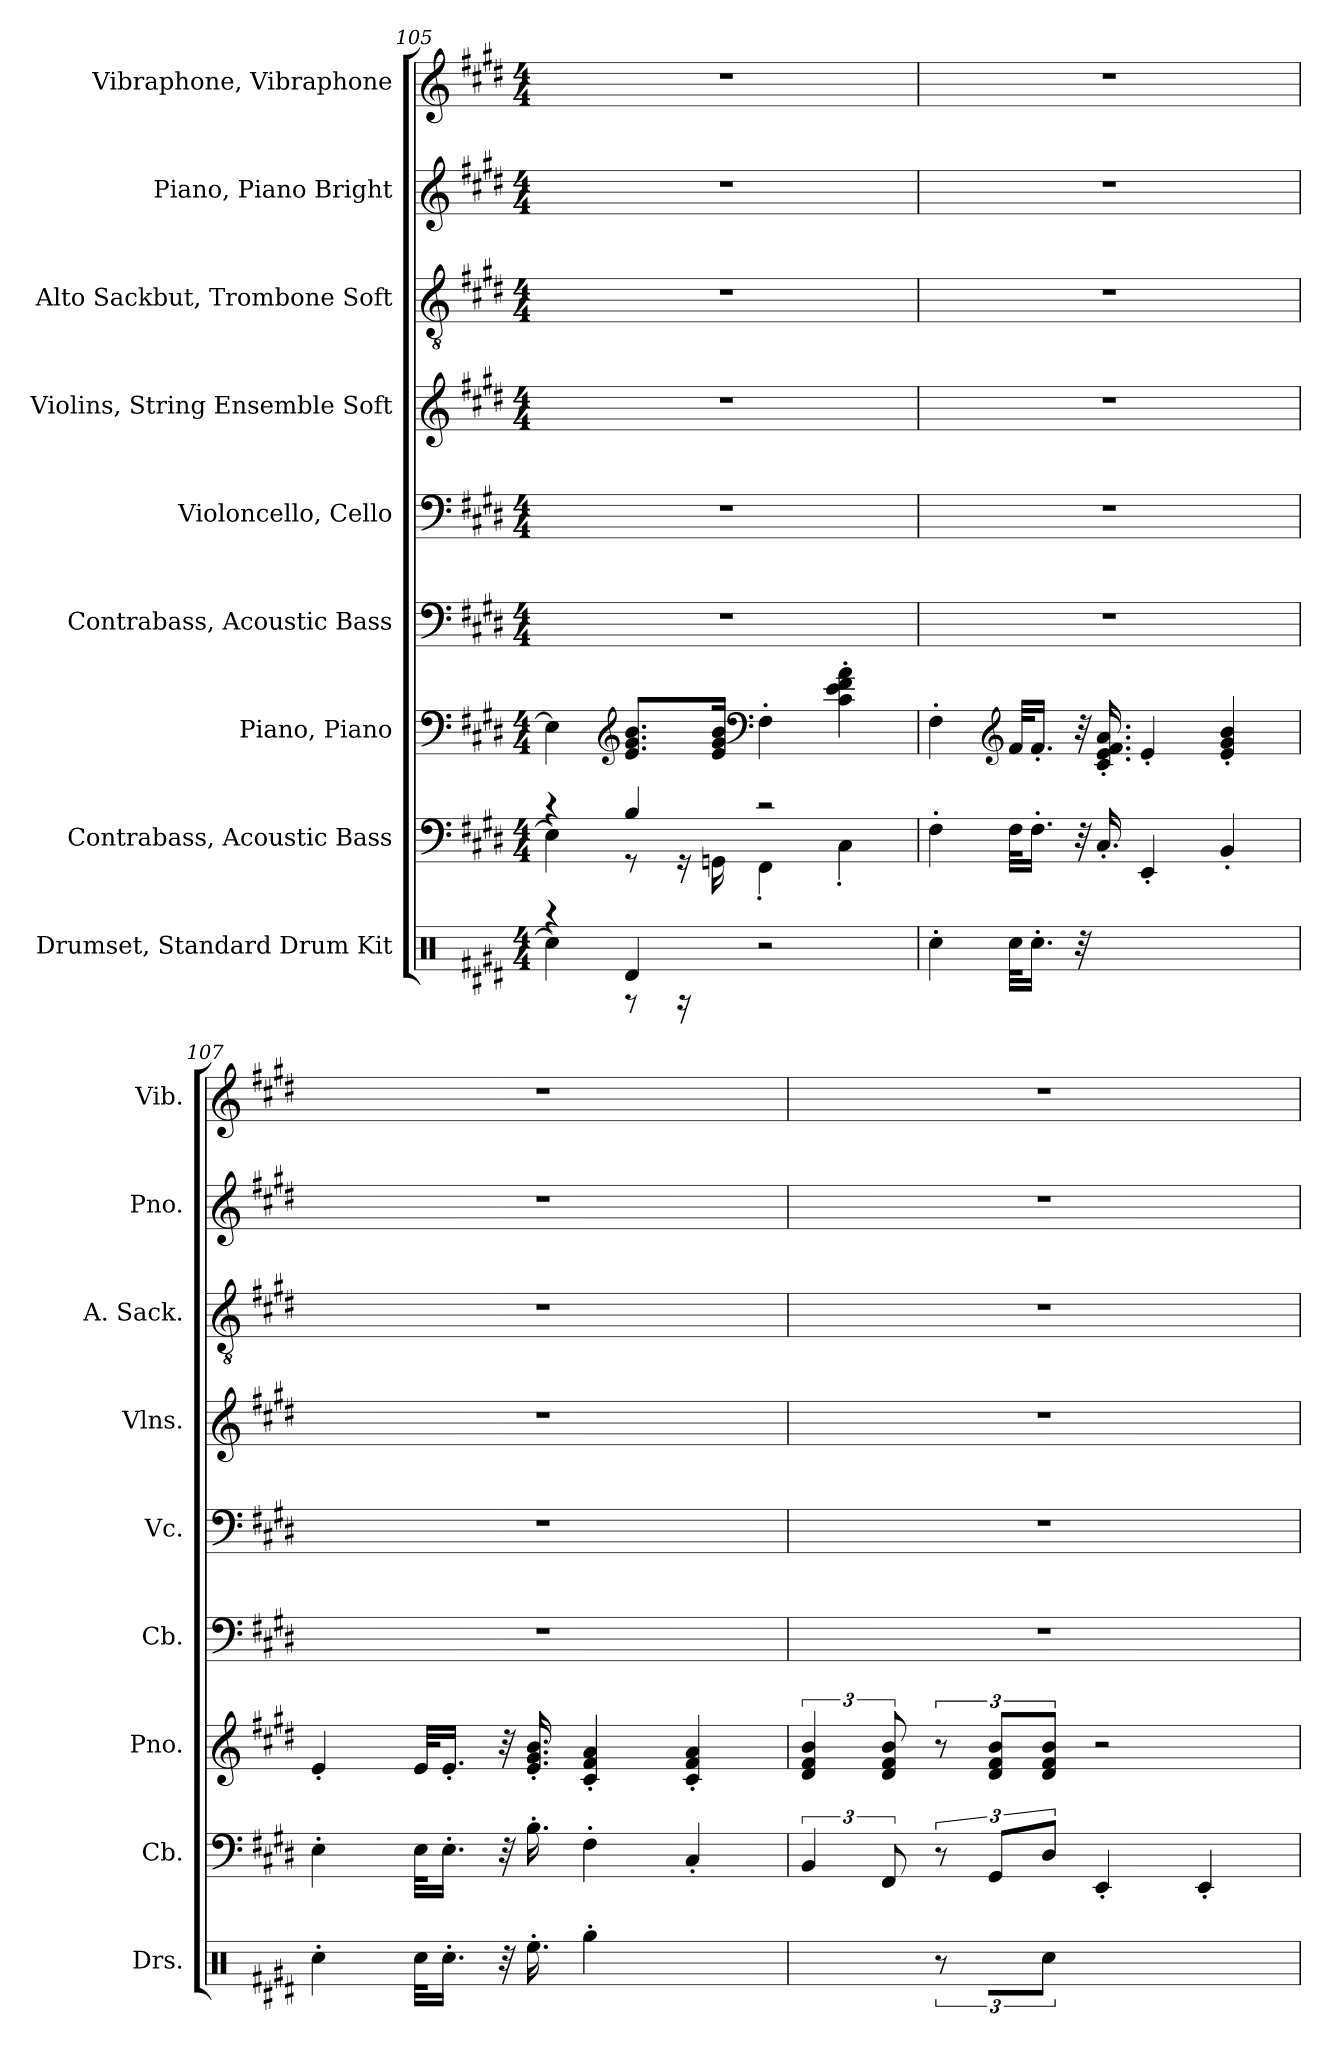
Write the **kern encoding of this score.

**kern	**kern	**kern	**kern	**kern	**kern	**kern	**kern	**kern
*part9	*part8	*part7	*part6	*part5	*part4	*part3	*part2	*part1
*staff9	*staff8	*staff7	*staff6	*staff5	*staff4	*staff3	*staff2	*staff1
*I"Drumset, Standard Drum Kit	*I"Contrabass, Acoustic Bass	*I"Piano, Piano	*I"Contrabass, Acoustic Bass	*I"Violoncello, Cello	*I"Violins, String Ensemble Soft	*I"Alto Sackbut, Trombone Soft	*I"Piano, Piano Bright	*I"Vibraphone, Vibraphone
*I'Drs.	*I'Cb.	*I'Pno.	*I'Cb.	*I'Vc.	*I'Vlns.	*I'A. Sack.	*I'Pno.	*I'Vib.
!!LO:PB:g=z
*clefX	*clefF4	*clefF4	*clefF4	*clefF4	*clefG2	*clefGv2	*clefG2	*clefG2
*	*ITrd7c12	*	*ITrd7c12	*	*	*	*	*
*k[f#c#g#d#]	*k[f#c#g#d#]	*k[f#c#g#d#]	*k[f#c#g#d#]	*k[f#c#g#d#]	*k[f#c#g#d#]	*k[f#c#g#d#]	*k[f#c#g#d#]	*k[f#c#g#d#]
*M4/4	*M4/4	*M4/4	*M4/4	*M4/4	*M4/4	*M4/4	*M4/4	*M4/4
=105	=105	=105	=105	=105	=105	=105	=105	=105
*^	*^	*	*	*	*	*	*	*
4r	4Rcc\]	4r	4EE\]	4E\]	1r	1r	1r	1r	1r	1r
*	*	*	*	*clefG2	*	*	*	*	*	*
4Rd/	8r	4BB/	8r	8.e/ 8.g#/ 8.b/L	.	.	.	.	.	.
.	16r	.	16r	.	.	.	.	.	.	.
.	16R\	.	16GGGn\	16e/ 16g#/ 16b/Jk	.	.	.	.	.	.
*	*	*	*	*clefF4	*	*	*	*	*	*
2r	4R'\	2r	4FFF#'\	4F#'\	.	.	.	.	.	.
.	4R'\	.	4CC#'\	4c#\' 4e\' 4f#\' 4a\'	.	.	.	.	.	.
*v	*v	*	*	*	*	*	*	*	*	*
*	*v	*v	*	*	*	*	*	*	*
=106	=106	=106	=106	=106	=106	=106	=106	=106
4Rcc'\	4FF#'\	4F#'\	1r	1r	1r	1r	1r	1r
*	*	*clefG2	*	*	*	*	*	*
32Rcc\KLL	32FF#\KLL	32f#/KLL	.	.	.	.	.	.
16.Rcc'\JJ	16.FF#'\JJ	16.f#'/JJ	.	.	.	.	.	.
32r	32r	32r	.	.	.	.	.	.
16.R'\	16.CC#'/	16.c#/' 16.e/' 16.f#/' 16.a/'	.	.	.	.	.	.
4R'\	4EEE'/	4e'/	.	.	.	.	.	.
4R'\	4BBB'/	4e/' 4g#/' 4b/'	.	.	.	.	.	.
=107	=107	=107	=107	=107	=107	=107	=107	=107
4Rcc'\	4EE'\	4e'/	1r	1r	1r	1r	1r	1r
32Rcc\KLL	32EE\KLL	32e/KLL	.	.	.	.	.	.
16.Rcc'\JJ	16.EE'\JJ	16.e'/JJ	.	.	.	.	.	.
32r	32r	32r	.	.	.	.	.	.
16.Ree'\	16.BB'\	16.e/' 16.g#/' 16.b/'	.	.	.	.	.	.
4Rgg'\	4FF#'\	4c#/' 4f#/' 4a/'	.	.	.	.	.	.
4R'\	4CC#'/	4c#/' 4f#/' 4a/'	.	.	.	.	.	.
=108	=108	=108	=108	=108	=108	=108	=108	=108
6R\	6BBB/	6d#/ 6f#/ 6b/	1r	1r	1r	1r	1r	1r
12R\	12FFF#/	12d#/ 12f#/ 12b/	.	.	.	.	.	.
12r	12r	12r	.	.	.	.	.	.
12R\L	12GGG#/L	12d#/ 12f#/ 12b/L	.	.	.	.	.	.
12Rcc\J	12DD#/J	12d#/ 12f#/ 12b/J	.	.	.	.	.	.
4R'\	4EEE'/	2r	.	.	.	.	.	.
4R'\	4EEE'/	.	.	.	.	.	.	.
=	=	=	=	=	=	=	=	=
*-	*-	*-	*-	*-	*-	*-	*-	*-
